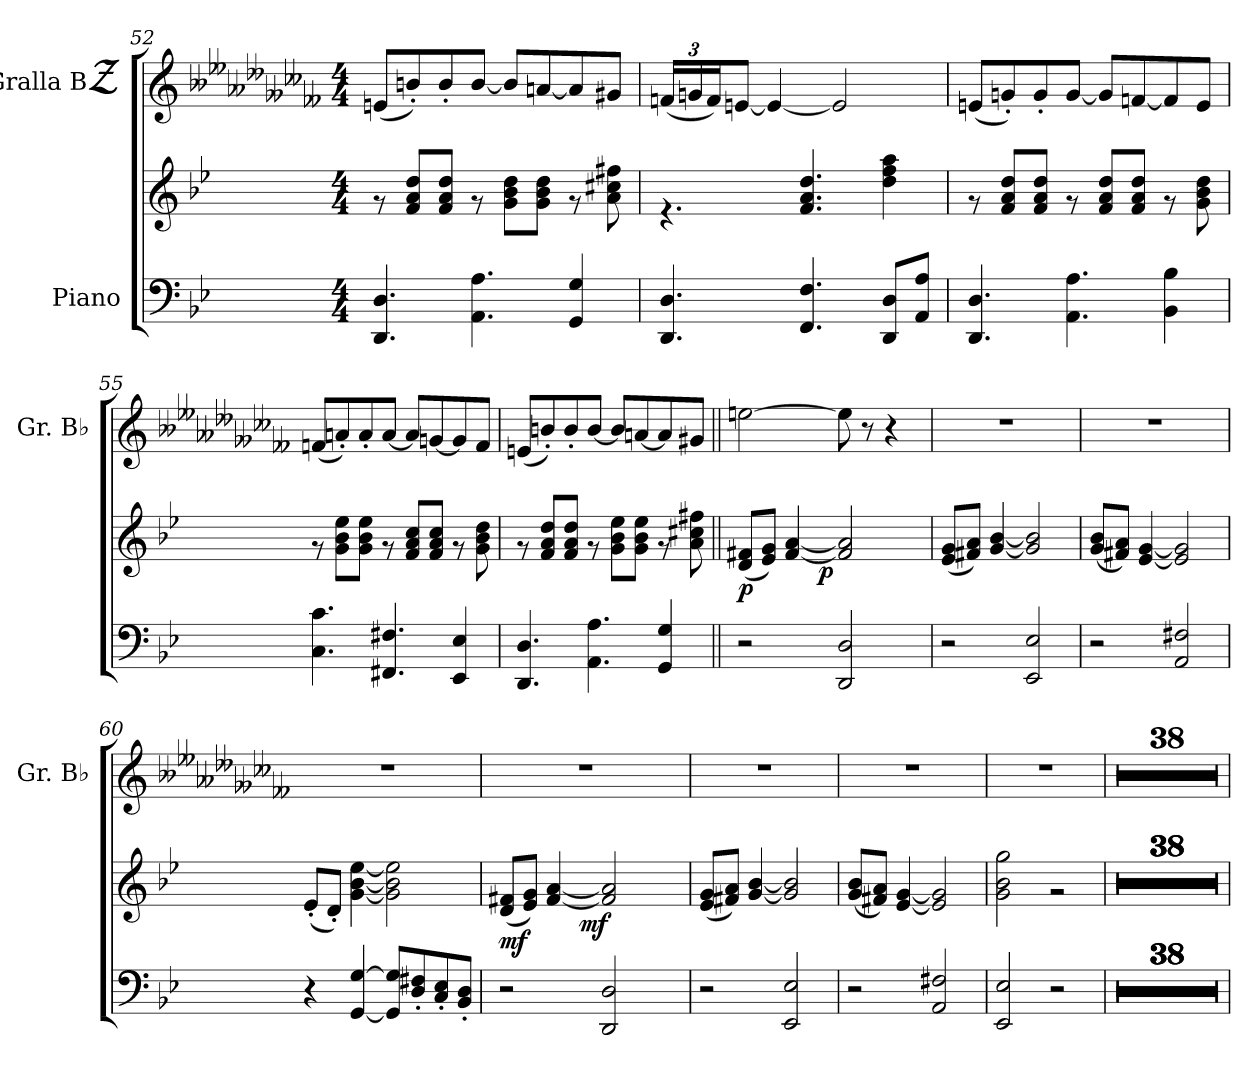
**kern	**kern	**dynam	**kern
*part2	*part2	*part2	*part1
*staff3	*staff2	*staff2/3	*staff1
*I"Piano	*	*	*I"Gralla Bb
*	*	*	*I'Gr. Bb
*clefF4	*clefG2	*	*clefG2
*	*	*	*ITrd0c2
*k[b-e-]	*k[b-e-]	*	*k[b--e--a--d--g--c--f--]
*M4/4	*M4/4	*	*M4/4
=52	=52	=52	=52
*	*^	*	*
4.DD/ 4.D/	1ryy	8r	.	(<8e--/L
.	.	8f/ 8a/ 8dd/L	.	8b--'/)
.	.	8f/ 8a/ 8dd/J	.	8b--'/
4.AA\ 4.A\	.	8r	.	[8b--/J
.	.	8g\ 8b-\ 8dd\L	.	8b--/L]
.	.	8g\ 8b-\ 8dd\J	.	[8a--/
4GG/ 4G/	.	8r	.	8a--/]
.	.	8a\ 8cc#X\ 8ff#X\	.	8g-X/J
=53	=53	=53	=53	=53
*	*	*	*	*Xbrackettup
4.DD/ 4.D/	1ryy	4.r	.	(<24f--/LL
.	.	.	.	24g--/
.	.	.	.	24f--/J)
.	.	.	.	[8e--/J
.	.	.	.	4e--/_
4.FF/ 4.F/	.	4.f/ 4.a/ 4.dd/	.	.
.	.	.	.	2e--/]
8DD/ 8D/L	.	4dd\ 4ff\ 4aa\	.	.
8AA/ 8A/J	.	.	.	.
!!LO:PB:g=z
=54	=54	=54	=54	=54
4.DD/ 4.D/	1ryy	8r	.	(<8e--/L
.	.	8f/ 8a/ 8dd/L	.	8g--'/)
.	.	8f/ 8a/ 8dd/J	.	8g--'/
4.AA\ 4.A\	.	8r	.	[8g--/J
.	.	8f/ 8a/ 8dd/L	.	8g--/L]
.	.	8f/ 8a/ 8dd/J	.	[8f--/
4BB-\ 4B-\	.	8r	.	8f--/]
.	.	8g\ 8b-\ 8dd\	.	8e--/J
=55	=55	=55	=55	=55
4.C\ 4.c\	1ryy	8r	.	(<8f--/L
.	.	8g\ 8b-\ 8ee-\L	.	8a--'/)
.	.	8g\ 8b-\ 8ee-\J	.	8a--'/
4.FF#X/ 4.F#X/	.	8r	.	[8a--/J
.	.	8f/ 8a/ 8cc/L	.	8a--/L]
.	.	8f/ 8a/ 8cc/J	.	[8g--/
4EE-/ 4E-/	.	8r	.	8g--/]
.	.	8g\ 8b-\ 8dd\	.	8f--/J
=56	=56	=56	=56	=56
4.DD/ 4.D/	1ryy	8r	.	(<8e--/L
.	.	8f/ 8a/ 8dd/L	.	8b--'/)
.	.	8f/ 8a/ 8dd/J	.	8b--'/
4.AA\ 4.A\	.	8r	.	[8b--/J
.	.	8g\ 8b-\ 8ee-\L	.	8b--/L]
.	.	8g\ 8b-\ 8ee-\J	.	[8a--/
4GG/ 4G/	.	8r	.	8a--/]
.	.	8a\ 8cc#X\ 8ff#X\	.	8g-X/J
=57||	=57||	=57||	=57||	=57||
!	!	!	!LO:DY:b	!
*	*	*^	*	*
2r	1ryy	(<8d/ 8f#X/L	4ryy	p	[2ee--\
.	.	8e-/ 8g/J)	.	.	.
.	.	[4f#/ [4a/	8ryy	.	.
.	.	.	32ryy	.	.
!	!	!	!	!LO:DY:b	!
.	.	.	2ryy	p	.
2DD/ 2D/	.	2f#/] 2a/]	.	.	8ee--\]
.	.	.	.	.	8r
.	.	.	.	.	4r
.	.	.	16.ryy	.	.
*	*	*v	*v	*	*
=58	=58	=58	=58	=58
2r	1ryy	(<8e-/ 8g/L	.	1r
.	.	8f#X/ 8a/J)	.	.
.	.	[4g/ [4b-/	.	.
2EE-/ 2E-/	.	2g/] 2b-/]	.	.
!!LO:LB:g=z
=59	=59	=59	=59	=59
2r	1ryy	(<8g/ 8b-/L	.	1r
.	.	8f#X/ 8a/J)	.	.
.	.	[4e-/ [4g/	.	.
2AA/ 2F#X/	.	2e-/] 2g/]	.	.
=60	=60	=60	=60	=60
4r	1ryy	(<8e-'/L	.	1r
.	.	8d'/J)	.	.
[4GG/ [4G/	.	[4g\ [4b-\ [4ee-\	.	.
8GG/] 8G/]L	.	2g\] 2b-\] 2ee-\]	.	.
8D/' 8F#X/'	.	.	.	.
8C/' 8E-/'	.	.	.	.
8BB-/' 8D/'J	.	.	.	.
=61	=61	=61	=61	=61
!	!	!	!LO:DY:b	!
*	*	*^	*	*
2r	1ryy	(<8d/ 8f#X/L	3ryy	mf	1r
.	.	8e-/ 8g/J)	.	.	.
.	.	[4f#/ [4a/	.	.	.
.	.	.	24.ryy	.	.
!	!	!	!	!LO:DY:b	!
.	.	.	3ryy	mf	.
2DD/ 2D/	.	2f#/] 2a/]	.	.	.
.	.	.	6ryy	.	.
.	.	.	12ryy	.	.
.	.	.	48ryy	.	.
*	*	*v	*v	*	*
=62	=62	=62	=62	=62
2r	1ryy	(<8e-/ 8g/L	.	1r
.	.	8f#X/ 8a/J)	.	.
.	.	[4g/ [4b-/	.	.
2EE-/ 2E-/	.	2g/] 2b-/]	.	.
=63	=63	=63	=63	=63
2r	1ryy	(<8g/ 8b-/L	.	1r
.	.	8f#X/ 8a/J)	.	.
.	.	[4e-/ [4g/	.	.
2AA/ 2F#X/	.	2e-/] 2g/]	.	.
=64	=64	=64	=64	=64
2EE-/ 2E-/	1ryy	2g\ 2b-\ 2gg\	.	1r
2r	.	2r	.	.
!!LO:LB:g=z
=65	=65	=65	=65	=65
*^	*	*	*	*
1ryy	1r	1ryy	1r	.	1r
=66	=66	=66	=66	=66	=66
1ryy	1r	1ryy	1r	.	1r
=67	=67	=67	=67	=67	=67
1ryy	1r	1ryy	1r	.	1r
=68	=68	=68	=68	=68	=68
1ryy	1r	1ryy	1r	.	1r
=69	=69	=69	=69	=69	=69
1ryy	1r	1ryy	1r	.	1r
=70	=70	=70	=70	=70	=70
1ryy	1r	1ryy	1r	.	1r
=71	=71	=71	=71	=71	=71
1ryy	1r	1ryy	1r	.	1r
=72	=72	=72	=72	=72	=72
1ryy	1r	1ryy	1r	.	1r
=73	=73	=73	=73	=73	=73
1ryy	1r	1ryy	1r	.	1r
!!LO:LB:g=z
=74	=74	=74	=74	=74	=74
1ryy	1r	1ryy	1r	.	1r
=75	=75	=75	=75	=75	=75
1ryy	1r	1ryy	1r	.	1r
=76	=76	=76	=76	=76	=76
1ryy	1r	1ryy	1r	.	1r
=77	=77	=77	=77	=77	=77
1ryy	1r	1ryy	1r	.	1r
=78	=78	=78	=78	=78	=78
1ryy	1r	1ryy	1r	.	1r
=79	=79	=79	=79	=79	=79
1ryy	1r	1ryy	1r	.	1r
=80	=80	=80	=80	=80	=80
1ryy	1r	1ryy	1r	.	1r
=81	=81	=81	=81	=81	=81
1ryy	1r	1ryy	1r	.	1r
=82	=82	=82	=82	=82	=82
1ryy	1r	1ryy	1r	.	1r
!!LO:PB:g=z
=83	=83	=83	=83	=83	=83
1ryy	1r	1ryy	1r	.	1r
=84	=84	=84	=84	=84	=84
1ryy	1r	1ryy	1r	.	1r
=85	=85	=85	=85	=85	=85
1ryy	1r	1ryy	1r	.	1r
=86	=86	=86	=86	=86	=86
1ryy	1r	1ryy	1r	.	1r
=87	=87	=87	=87	=87	=87
1ryy	1r	1ryy	1r	.	1r
=88	=88	=88	=88	=88	=88
1ryy	1r	1ryy	1r	.	1r
=89	=89	=89	=89	=89	=89
1ryy	1r	1ryy	1r	.	1r
=90	=90	=90	=90	=90	=90
1ryy	1r	1ryy	1r	.	1r
=91	=91	=91	=91	=91	=91
1ryy	1r	1ryy	1r	.	1r
!!LO:LB:g=z
=92	=92	=92	=92	=92	=92
1ryy	1r	1ryy	1r	.	1r
=93	=93	=93	=93	=93	=93
1ryy	1r	1ryy	1r	.	1r
=94	=94	=94	=94	=94	=94
1ryy	1r	1ryy	1r	.	1r
=95	=95	=95	=95	=95	=95
1ryy	1r	1ryy	1r	.	1r
=96	=96	=96	=96	=96	=96
1ryy	1r	1ryy	1r	.	1r
=97	=97	=97	=97	=97	=97
1ryy	1r	1ryy	1r	.	1r
=98	=98	=98	=98	=98	=98
1ryy	1r	1ryy	1r	.	1r
=99	=99	=99	=99	=99	=99
1ryy	1r	1ryy	1r	.	1r
=100	=100	=100	=100	=100	=100
1ryy	1r	1ryy	1r	.	1r
!!LO:LB:g=z
=101	=101	=101	=101	=101	=101
1ryy	1r	1ryy	1r	.	1r
=102	=102	=102	=102	=102	=102
1ryy	1r	1ryy	1r	.	1r
*v	*v	*	*	*	*
*	*v	*v	*	*
=	=	=	=
*-	*-	*-	*-
